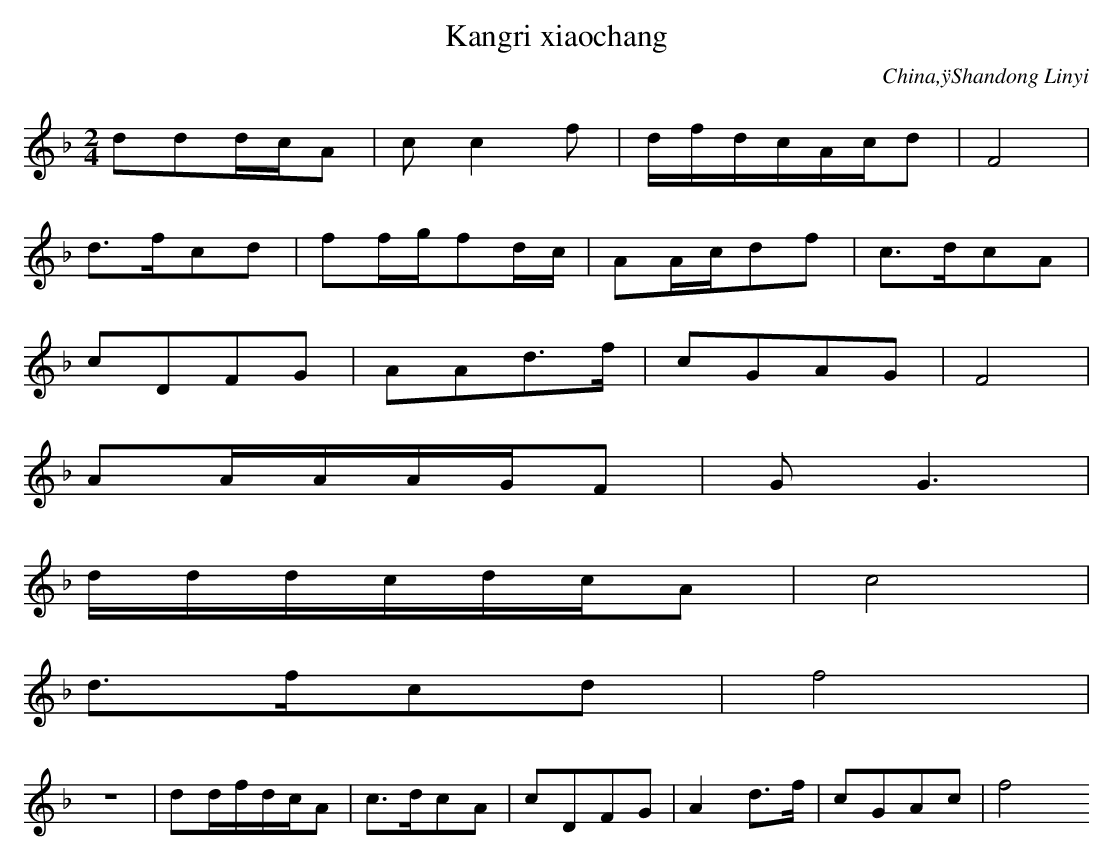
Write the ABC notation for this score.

X:1
T: Kangri xiaochang
O: China,ÿShandong Linyi
M: 2/4
L: 1/16
K: F
d2d2dcA2 | c2c4f2 | dfdcAcd2 | F8 |
d3fc2d2 | f2fgf2dc | A2Acd2f2 | c3dc2A2 |
c2D2F2G2 | A2A2d3f | c2G2A2G2 | F8 |
A2AAAGF2 | G2G6 |
dddcdcA2 | c8 |
d3fc2d2 | f8 |
z8 | d2dfdcA2 | c3dc2A2 | c2D2F2G2 | A4d3f | c2G2A2c2 | f8
